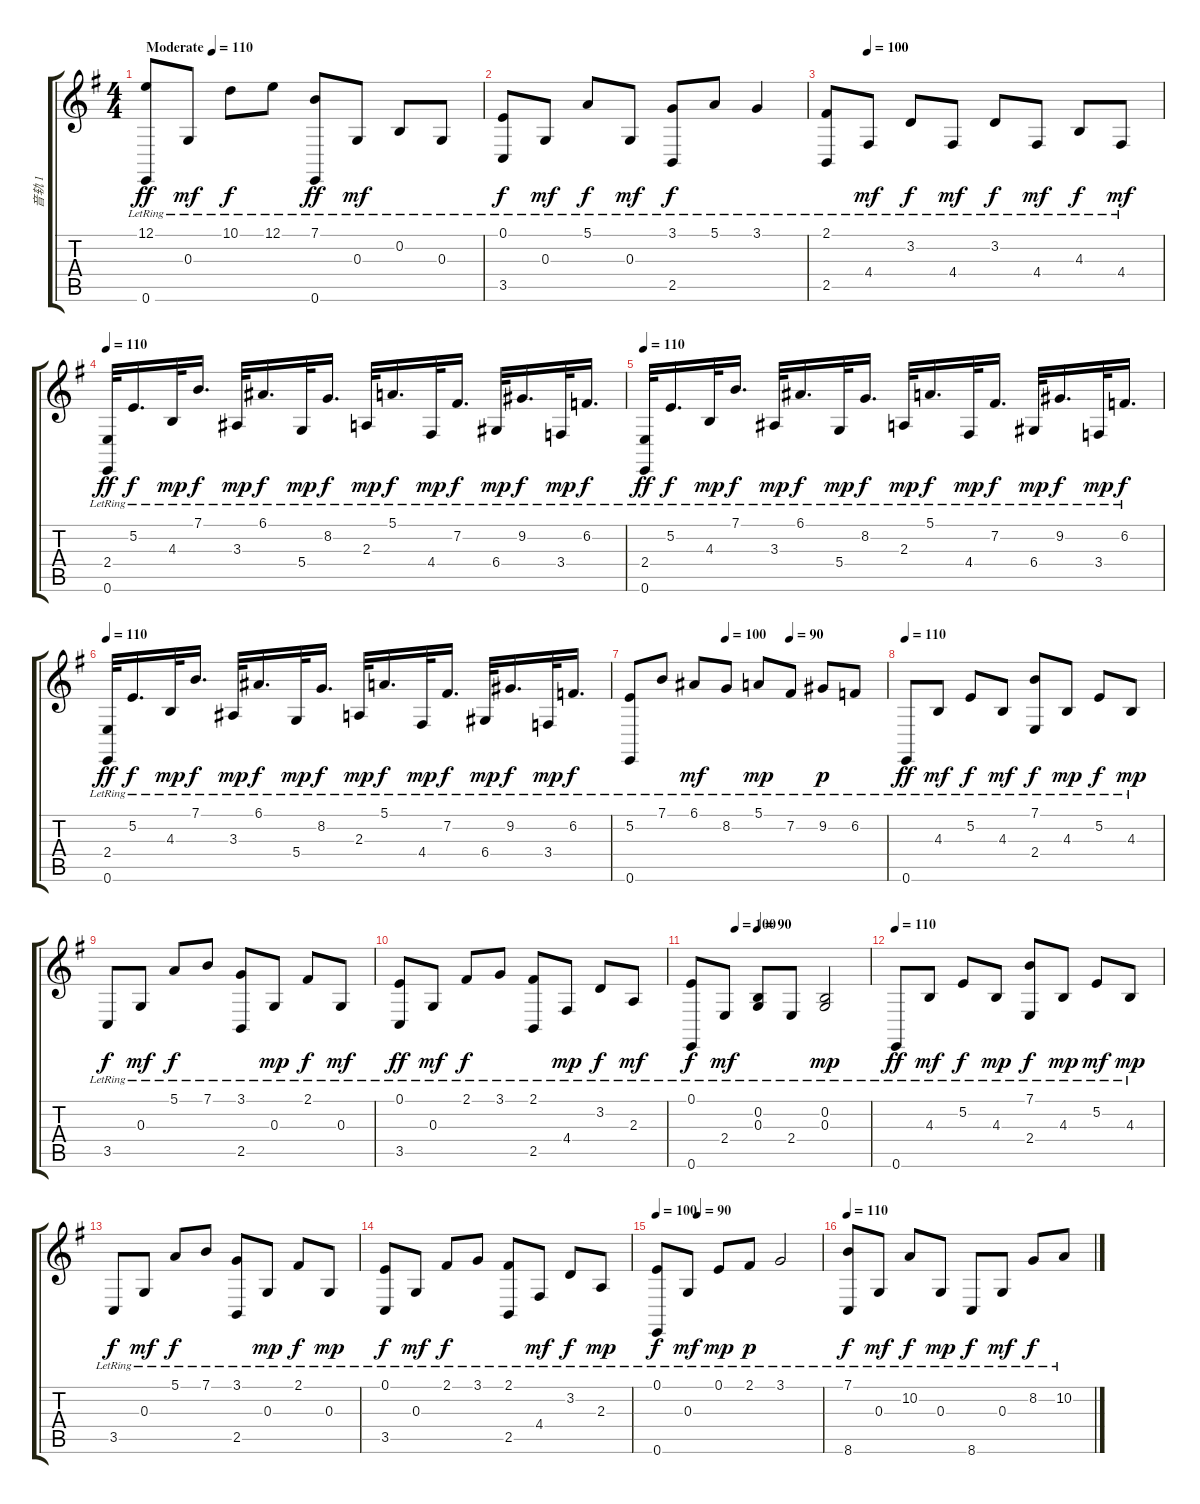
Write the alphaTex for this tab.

\track ("音轨 1" "音轨 1") {instrument brightacousticpiano}
\staff {score tabs}
\tuning (E4 B3 G3 D3 A2 E2) {hide}
\ts (4 4)
\tempo (110 "Moderate")
\clef g2
\ks g
(12.1{lr} 0.6{lr}).8{dy ff instrument brightacousticpiano} 0.3{lr}.8{dy mf} 10.1{lr}.8{dy f} 12.1{lr}.8 (7.1{lr} 0.6{lr}).8{dy ff} 0.3{lr}.8{dy mf} 0.2{lr}.8 0.3{lr}.8 |
(0.1{lr} 3.5{lr}).8{dy f} 0.3{lr}.8{dy mf} 5.1{lr}.8{dy f} 0.3{lr}.8{dy mf} (3.1{lr} 2.5{lr}).8{dy f} 5.1{lr}.8 3.1{lr}.4 |
\tempo (100 0.125)
(2.1{lr} 2.5{lr}).8 4.4{lr}.8{dy mf} 3.2{lr}.8{dy f} 4.4{lr}.8{dy mf} 3.2{lr}.8{dy f} 4.4{lr}.8{dy mf} 4.3{lr}.8{dy f} 4.4{lr}.8{dy mf} |
\tempo 110
(2.4{lr} 0.6{lr}).32{dy ff} 5.2{lr}.16{d dy f} 4.3{lr}.32{dy mp} 7.1{lr}.16{d dy f} 3.3{lr}.32{dy mp} 6.1{lr}.16{d dy f} 5.4{lr}.32{dy mp} 8.2{lr}.16{d dy f} 2.3{lr}.32{dy mp} 5.1{lr}.16{d dy f} 4.4{lr}.32{dy mp} 7.2{lr}.16{d dy f} 6.4{lr}.32{dy mp} 9.2{lr}.16{d dy f} 3.4{lr}.32{dy mp} 6.2{lr}.16{d dy f} |
\tempo 110
(2.4{lr} 0.6{lr}).32{dy ff} 5.2{lr}.16{d dy f} 4.3{lr}.32{dy mp} 7.1{lr}.16{d dy f} 3.3{lr}.32{dy mp} 6.1{lr}.16{d dy f} 5.4{lr}.32{dy mp} 8.2{lr}.16{d dy f} 2.3{lr}.32{dy mp} 5.1{lr}.16{d dy f} 4.4{lr}.32{dy mp} 7.2{lr}.16{d dy f} 6.4{lr}.32{dy mp} 9.2{lr}.16{d dy f} 3.4{lr}.32{dy mp} 6.2{lr}.16{d dy f} |
\tempo 110
(2.4{lr} 0.6{lr}).32{dy ff} 5.2{lr}.16{d dy f} 4.3{lr}.32{dy mp} 7.1{lr}.16{d dy f} 3.3{lr}.32{dy mp} 6.1{lr}.16{d dy f} 5.4{lr}.32{dy mp} 8.2{lr}.16{d dy f} 2.3{lr}.32{dy mp} 5.1{lr}.16{d dy f} 4.4{lr}.32{dy mp} 7.2{lr}.16{d dy f} 6.4{lr}.32{dy mp} 9.2{lr}.16{d dy f} 3.4{lr}.32{dy mp} 6.2{lr}.16{d dy f} |
\tempo (100 0.375)
\tempo (90 0.625)
(5.2{lr} 0.6{lr}).8 7.1{lr}.8 6.1{lr}.8{dy mf} 8.2{lr}.8 5.1{lr}.8{dy mp} 7.2{lr}.8 9.2{lr}.8{dy p} 6.2{lr}.8 |
\tempo 110
0.6{lr}.8{dy ff} 4.3{lr}.8{dy mf} 5.2{lr}.8{dy f} 4.3{lr}.8{dy mf} (7.1{lr} 2.4{lr}).8{dy f} 4.3{lr}.8{dy mp} 5.2{lr}.8{dy f} 4.3{lr}.8{dy mp} |
3.5{lr}.8{dy f} 0.3{lr}.8{dy mf} 5.1{lr}.8{dy f} 7.1{lr}.8 (3.1{lr} 2.5{lr}).8 0.3{lr}.8{dy mp} 2.1{lr}.8{dy f} 0.3{lr}.8{dy mf} |
(0.1{lr} 3.5{lr}).8{dy ff} 0.3{lr}.8{dy mf} 2.1{lr}.8{dy f} 3.1{lr}.8 (2.1{lr} 2.5{lr}).8 4.4{lr}.8{dy mp} 3.2{lr}.8{dy f} 2.3{lr}.8{dy mf} |
\tempo (100 0.25)
\tempo (90 0.375)
(0.1{lr} 0.6{lr}).8{dy f} 2.4{lr}.8{dy mf} (0.2{lr} 0.3{lr}).8 2.4{lr}.8 (0.2{lr} 0.3{lr}).2{dy mp} |
\tempo 110
0.6{lr}.8{dy ff} 4.3{lr}.8{dy mf} 5.2{lr}.8{dy f} 4.3{lr}.8{dy mp} (7.1{lr} 2.4{lr}).8{dy f} 4.3{lr}.8{dy mp} 5.2{lr}.8{dy mf} 4.3{lr}.8{dy mp} |
3.5{lr}.8{dy f} 0.3{lr}.8{dy mf} 5.1{lr}.8{dy f} 7.1{lr}.8 (3.1{lr} 2.5{lr}).8 0.3{lr}.8{dy mp} 2.1{lr}.8{dy f} 0.3{lr}.8{dy mp} |
(0.1{lr} 3.5{lr}).8{dy f} 0.3{lr}.8{dy mf} 2.1{lr}.8{dy f} 3.1{lr}.8 (2.1{lr} 2.5{lr}).8 4.4{lr}.8{dy mf} 3.2{lr}.8{dy f} 2.3{lr}.8{dy mp} |
\tempo 100
\tempo (90 0.25)
(0.1{lr} 0.6{lr}).8{dy f} 0.3{lr}.8{dy mf} 0.1{lr}.8{dy mp} 2.1{lr}.8{dy p} 3.1{lr}.2 |
\tempo 110
(7.1{lr} 8.6{lr}).8{dy f} 0.3{lr}.8{dy mf} 10.2{lr}.8{dy f} 0.3{lr}.8{dy mp} 8.6{lr}.8{dy f} 0.3{lr}.8{dy mf} 8.2{lr}.8{dy f} 10.2{lr}.8
